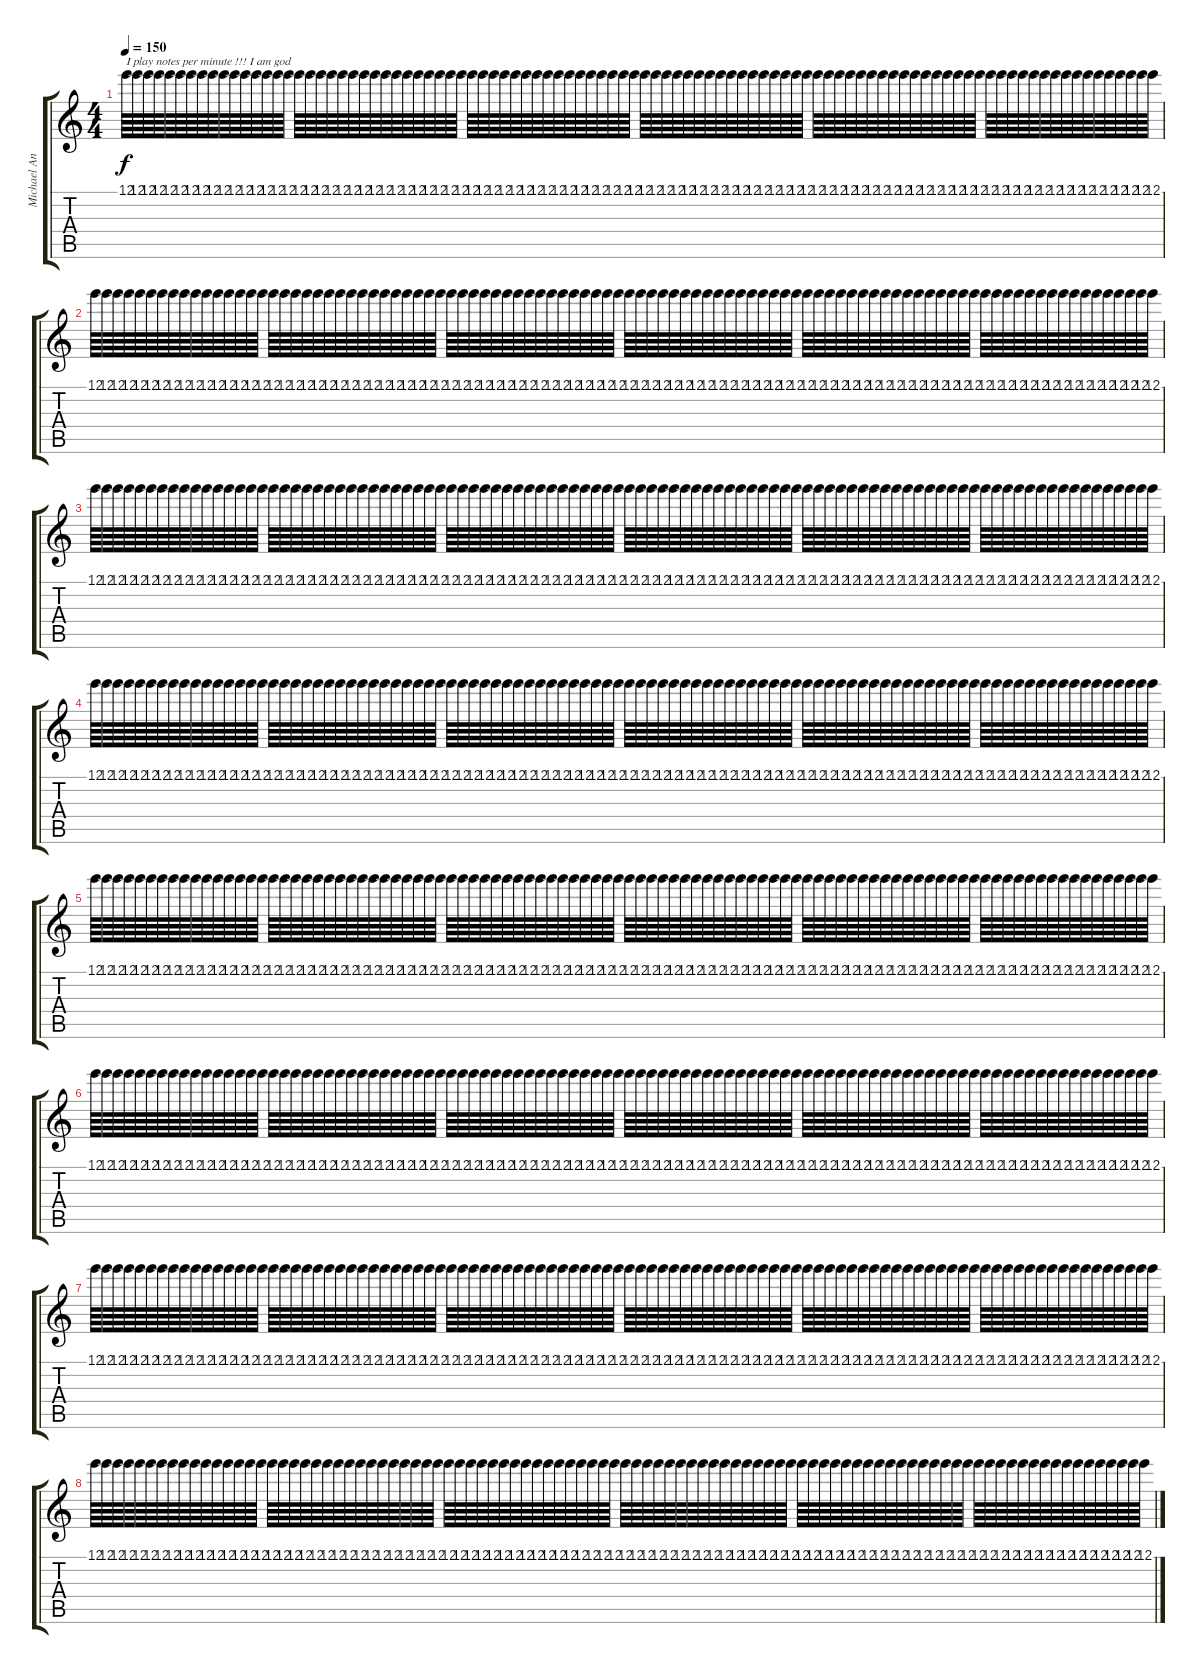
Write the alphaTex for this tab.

\track ("Michael Angelo" "Michael An") {instrument acousticguitarnylon}
\staff {score tabs}
\tuning (E4 B3 G3 D3 A2 E2) {hide}
\ts (4 4)
\tempo 150
\clef g2
\ks c
12.1.64{txt "I play notes per minute !!! I am god" dy f instrument acousticguitarnylon} 12.1.64 12.1.64 12.1.64 12.1.64 12.1.64 12.1.64 12.1.64 12.1.64 12.1.64 12.1.64 12.1.64 12.1.64 12.1.64 12.1.64 12.1.64 12.1.64 12.1.64 12.1.64 12.1.64 12.1.64 12.1.64 12.1.64 12.1.64 12.1.64 12.1.64 12.1.64 12.1.64 12.1.64 12.1.64 12.1.64 12.1.64 12.1.64 12.1.64 12.1.64 12.1.64 12.1.64 12.1.64 12.1.64 12.1.64 12.1.64 12.1.64 12.1.64 12.1.64 12.1.64 12.1.64 12.1.64 12.1.64 12.1.64 12.1.64 12.1.64 12.1.64 12.1.64 12.1.64 12.1.64 12.1.64 12.1.64 12.1.64 12.1.64 12.1.64 12.1.64 12.1.64 12.1.64 12.1.64 12.1.64 12.1.64 12.1.64 12.1.64 12.1.64 12.1.64 12.1.64 12.1.64 12.1.64 12.1.64 12.1.64 12.1.64 12.1.64 12.1.64 12.1.64 12.1.64 12.1.64 12.1.64 12.1.64 12.1.64 12.1.64 12.1.64 12.1.64 12.1.64 12.1.64 12.1.64 12.1.64 12.1.64 12.1.64 12.1.64 12.1.64 12.1.64 |
12.1.64 12.1.64 12.1.64 12.1.64 12.1.64 12.1.64 12.1.64 12.1.64 12.1.64 12.1.64 12.1.64 12.1.64 12.1.64 12.1.64 12.1.64 12.1.64 12.1.64 12.1.64 12.1.64 12.1.64 12.1.64 12.1.64 12.1.64 12.1.64 12.1.64 12.1.64 12.1.64 12.1.64 12.1.64 12.1.64 12.1.64 12.1.64 12.1.64 12.1.64 12.1.64 12.1.64 12.1.64 12.1.64 12.1.64 12.1.64 12.1.64 12.1.64 12.1.64 12.1.64 12.1.64 12.1.64 12.1.64 12.1.64 12.1.64 12.1.64 12.1.64 12.1.64 12.1.64 12.1.64 12.1.64 12.1.64 12.1.64 12.1.64 12.1.64 12.1.64 12.1.64 12.1.64 12.1.64 12.1.64 12.1.64 12.1.64 12.1.64 12.1.64 12.1.64 12.1.64 12.1.64 12.1.64 12.1.64 12.1.64 12.1.64 12.1.64 12.1.64 12.1.64 12.1.64 12.1.64 12.1.64 12.1.64 12.1.64 12.1.64 12.1.64 12.1.64 12.1.64 12.1.64 12.1.64 12.1.64 12.1.64 12.1.64 12.1.64 12.1.64 12.1.64 12.1.64 |
12.1.64 12.1.64 12.1.64 12.1.64 12.1.64 12.1.64 12.1.64 12.1.64 12.1.64 12.1.64 12.1.64 12.1.64 12.1.64 12.1.64 12.1.64 12.1.64 12.1.64 12.1.64 12.1.64 12.1.64 12.1.64 12.1.64 12.1.64 12.1.64 12.1.64 12.1.64 12.1.64 12.1.64 12.1.64 12.1.64 12.1.64 12.1.64 12.1.64 12.1.64 12.1.64 12.1.64 12.1.64 12.1.64 12.1.64 12.1.64 12.1.64 12.1.64 12.1.64 12.1.64 12.1.64 12.1.64 12.1.64 12.1.64 12.1.64 12.1.64 12.1.64 12.1.64 12.1.64 12.1.64 12.1.64 12.1.64 12.1.64 12.1.64 12.1.64 12.1.64 12.1.64 12.1.64 12.1.64 12.1.64 12.1.64 12.1.64 12.1.64 12.1.64 12.1.64 12.1.64 12.1.64 12.1.64 12.1.64 12.1.64 12.1.64 12.1.64 12.1.64 12.1.64 12.1.64 12.1.64 12.1.64 12.1.64 12.1.64 12.1.64 12.1.64 12.1.64 12.1.64 12.1.64 12.1.64 12.1.64 12.1.64 12.1.64 12.1.64 12.1.64 12.1.64 12.1.64 |
12.1.64 12.1.64 12.1.64 12.1.64 12.1.64 12.1.64 12.1.64 12.1.64 12.1.64 12.1.64 12.1.64 12.1.64 12.1.64 12.1.64 12.1.64 12.1.64 12.1.64 12.1.64 12.1.64 12.1.64 12.1.64 12.1.64 12.1.64 12.1.64 12.1.64 12.1.64 12.1.64 12.1.64 12.1.64 12.1.64 12.1.64 12.1.64 12.1.64 12.1.64 12.1.64 12.1.64 12.1.64 12.1.64 12.1.64 12.1.64 12.1.64 12.1.64 12.1.64 12.1.64 12.1.64 12.1.64 12.1.64 12.1.64 12.1.64 12.1.64 12.1.64 12.1.64 12.1.64 12.1.64 12.1.64 12.1.64 12.1.64 12.1.64 12.1.64 12.1.64 12.1.64 12.1.64 12.1.64 12.1.64 12.1.64 12.1.64 12.1.64 12.1.64 12.1.64 12.1.64 12.1.64 12.1.64 12.1.64 12.1.64 12.1.64 12.1.64 12.1.64 12.1.64 12.1.64 12.1.64 12.1.64 12.1.64 12.1.64 12.1.64 12.1.64 12.1.64 12.1.64 12.1.64 12.1.64 12.1.64 12.1.64 12.1.64 12.1.64 12.1.64 12.1.64 12.1.64 |
12.1.64 12.1.64 12.1.64 12.1.64 12.1.64 12.1.64 12.1.64 12.1.64 12.1.64 12.1.64 12.1.64 12.1.64 12.1.64 12.1.64 12.1.64 12.1.64 12.1.64 12.1.64 12.1.64 12.1.64 12.1.64 12.1.64 12.1.64 12.1.64 12.1.64 12.1.64 12.1.64 12.1.64 12.1.64 12.1.64 12.1.64 12.1.64 12.1.64 12.1.64 12.1.64 12.1.64 12.1.64 12.1.64 12.1.64 12.1.64 12.1.64 12.1.64 12.1.64 12.1.64 12.1.64 12.1.64 12.1.64 12.1.64 12.1.64 12.1.64 12.1.64 12.1.64 12.1.64 12.1.64 12.1.64 12.1.64 12.1.64 12.1.64 12.1.64 12.1.64 12.1.64 12.1.64 12.1.64 12.1.64 12.1.64 12.1.64 12.1.64 12.1.64 12.1.64 12.1.64 12.1.64 12.1.64 12.1.64 12.1.64 12.1.64 12.1.64 12.1.64 12.1.64 12.1.64 12.1.64 12.1.64 12.1.64 12.1.64 12.1.64 12.1.64 12.1.64 12.1.64 12.1.64 12.1.64 12.1.64 12.1.64 12.1.64 12.1.64 12.1.64 12.1.64 12.1.64 |
12.1.64 12.1.64 12.1.64 12.1.64 12.1.64 12.1.64 12.1.64 12.1.64 12.1.64 12.1.64 12.1.64 12.1.64 12.1.64 12.1.64 12.1.64 12.1.64 12.1.64 12.1.64 12.1.64 12.1.64 12.1.64 12.1.64 12.1.64 12.1.64 12.1.64 12.1.64 12.1.64 12.1.64 12.1.64 12.1.64 12.1.64 12.1.64 12.1.64 12.1.64 12.1.64 12.1.64 12.1.64 12.1.64 12.1.64 12.1.64 12.1.64 12.1.64 12.1.64 12.1.64 12.1.64 12.1.64 12.1.64 12.1.64 12.1.64 12.1.64 12.1.64 12.1.64 12.1.64 12.1.64 12.1.64 12.1.64 12.1.64 12.1.64 12.1.64 12.1.64 12.1.64 12.1.64 12.1.64 12.1.64 12.1.64 12.1.64 12.1.64 12.1.64 12.1.64 12.1.64 12.1.64 12.1.64 12.1.64 12.1.64 12.1.64 12.1.64 12.1.64 12.1.64 12.1.64 12.1.64 12.1.64 12.1.64 12.1.64 12.1.64 12.1.64 12.1.64 12.1.64 12.1.64 12.1.64 12.1.64 12.1.64 12.1.64 12.1.64 12.1.64 12.1.64 12.1.64 |
12.1.64 12.1.64 12.1.64 12.1.64 12.1.64 12.1.64 12.1.64 12.1.64 12.1.64 12.1.64 12.1.64 12.1.64 12.1.64 12.1.64 12.1.64 12.1.64 12.1.64 12.1.64 12.1.64 12.1.64 12.1.64 12.1.64 12.1.64 12.1.64 12.1.64 12.1.64 12.1.64 12.1.64 12.1.64 12.1.64 12.1.64 12.1.64 12.1.64 12.1.64 12.1.64 12.1.64 12.1.64 12.1.64 12.1.64 12.1.64 12.1.64 12.1.64 12.1.64 12.1.64 12.1.64 12.1.64 12.1.64 12.1.64 12.1.64 12.1.64 12.1.64 12.1.64 12.1.64 12.1.64 12.1.64 12.1.64 12.1.64 12.1.64 12.1.64 12.1.64 12.1.64 12.1.64 12.1.64 12.1.64 12.1.64 12.1.64 12.1.64 12.1.64 12.1.64 12.1.64 12.1.64 12.1.64 12.1.64 12.1.64 12.1.64 12.1.64 12.1.64 12.1.64 12.1.64 12.1.64 12.1.64 12.1.64 12.1.64 12.1.64 12.1.64 12.1.64 12.1.64 12.1.64 12.1.64 12.1.64 12.1.64 12.1.64 12.1.64 12.1.64 12.1.64 12.1.64 |
12.1.64 12.1.64 12.1.64 12.1.64 12.1.64 12.1.64 12.1.64 12.1.64 12.1.64 12.1.64 12.1.64 12.1.64 12.1.64 12.1.64 12.1.64 12.1.64 12.1.64 12.1.64 12.1.64 12.1.64 12.1.64 12.1.64 12.1.64 12.1.64 12.1.64 12.1.64 12.1.64 12.1.64 12.1.64 12.1.64 12.1.64 12.1.64 12.1.64 12.1.64 12.1.64 12.1.64 12.1.64 12.1.64 12.1.64 12.1.64 12.1.64 12.1.64 12.1.64 12.1.64 12.1.64 12.1.64 12.1.64 12.1.64 12.1.64 12.1.64 12.1.64 12.1.64 12.1.64 12.1.64 12.1.64 12.1.64 12.1.64 12.1.64 12.1.64 12.1.64 12.1.64 12.1.64 12.1.64 12.1.64 12.1.64 12.1.64 12.1.64 12.1.64 12.1.64 12.1.64 12.1.64 12.1.64 12.1.64 12.1.64 12.1.64 12.1.64 12.1.64 12.1.64 12.1.64 12.1.64 12.1.64 12.1.64 12.1.64 12.1.64 12.1.64 12.1.64 12.1.64 12.1.64 12.1.64 12.1.64 12.1.64 12.1.64 12.1.64 12.1.64 12.1.64 12.1.64
